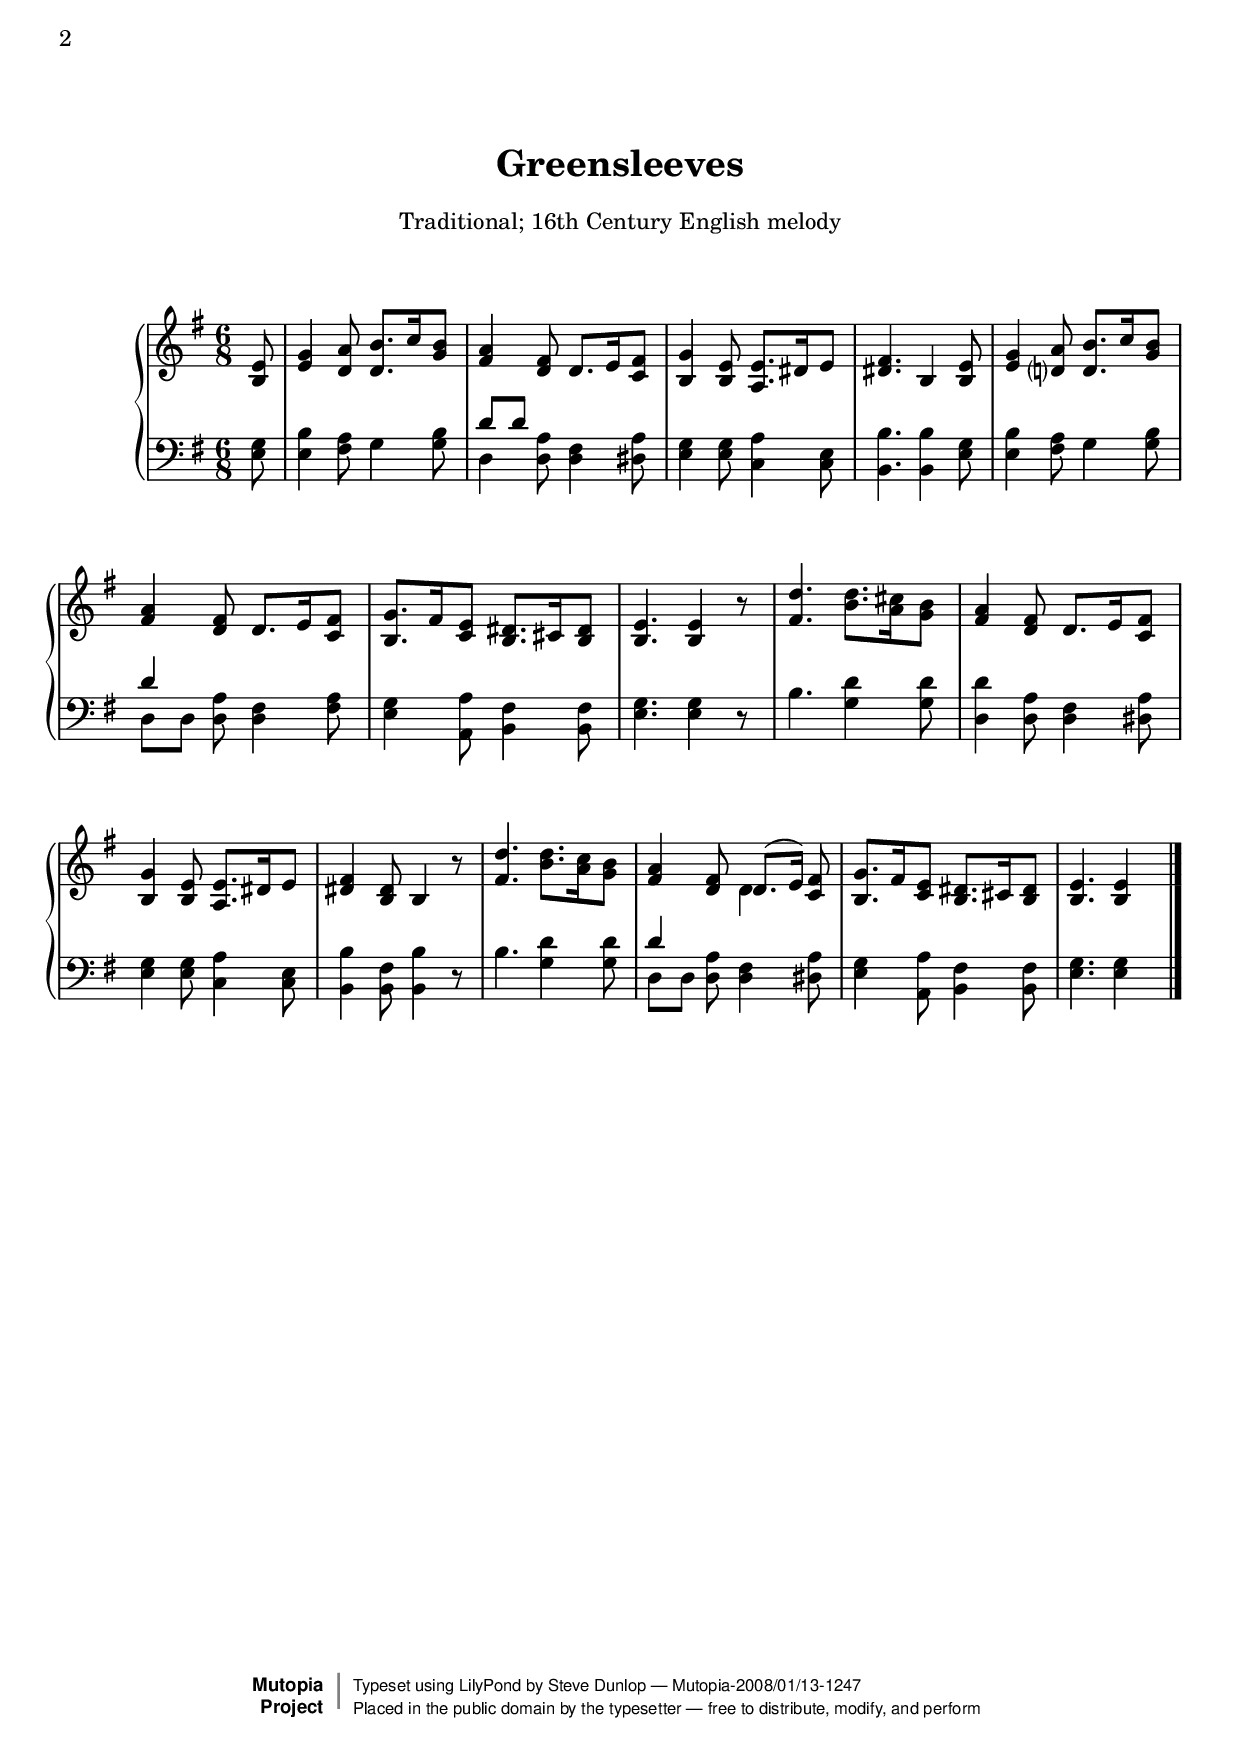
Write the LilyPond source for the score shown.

\version "2.18.0"

\header {
	title = "Greensleeves"
	composer = \markup { \fill-line { \pad-to-box #'(0 . 0) #'(0 . 5) { "Traditional; 16th Century English melody" }}}
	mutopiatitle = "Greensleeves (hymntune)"
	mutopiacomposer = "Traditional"
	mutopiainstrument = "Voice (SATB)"
	date = ""
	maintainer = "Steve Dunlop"
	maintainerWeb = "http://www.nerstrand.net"
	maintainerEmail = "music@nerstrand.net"
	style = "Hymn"
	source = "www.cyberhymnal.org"
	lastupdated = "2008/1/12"
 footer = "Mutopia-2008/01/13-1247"
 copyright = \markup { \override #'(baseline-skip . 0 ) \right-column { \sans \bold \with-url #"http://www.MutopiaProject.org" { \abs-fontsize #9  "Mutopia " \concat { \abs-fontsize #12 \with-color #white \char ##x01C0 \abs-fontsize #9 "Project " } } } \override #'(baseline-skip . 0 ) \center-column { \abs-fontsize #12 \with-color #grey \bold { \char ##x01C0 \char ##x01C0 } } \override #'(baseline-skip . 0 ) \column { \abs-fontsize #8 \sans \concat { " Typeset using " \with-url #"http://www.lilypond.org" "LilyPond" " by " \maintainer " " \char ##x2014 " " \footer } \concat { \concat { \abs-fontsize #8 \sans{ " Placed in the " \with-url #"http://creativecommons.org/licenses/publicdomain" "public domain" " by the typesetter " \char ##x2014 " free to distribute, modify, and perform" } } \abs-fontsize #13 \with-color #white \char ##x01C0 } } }
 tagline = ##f
}

% #(set-default-paper-size "letter")

Soprano = { \time 6/8 \partial 8  { \key g \major e'8 g'4 a'8 b'8. c''16 b'8 a'4 fis'8 d'8. e'16 fis'8 g'4 e'8 e'8. dis'16 e'8 fis'4. b4 e'8 g'4 a'8 b'8. c''16 b'8 a'4 fis'8 d'8. e'16 fis'8 g'8. fis'16 e'8 dis'8. cis'16 dis'8 e'4. e'4 r8 d''4. d''8. cis''16 b'8 a'4 fis'8 d'8. e'16 fis'8 g'4 e'8 e'8. dis'16 e'8 fis'4 dis'8 b4 r8 d''4. d''8. c''16 b'8 a'4 fis'8 d'8. ( e'16 ) fis'8 g'8. fis'16 e'8 dis'8. cis'16 dis'8 e'4. e'4 s8  \bar "|." } }
Alto = { { \key g \major b8 e'4 d'8 d'8. c''16 g'8 fis'4 d'8 d'8. e'16 c'8 b4 b8 a8. dis'16 e'8 dis'4. b4 b8 e'4 d'8 d'8. c''16 g'8 fis'4 d'8 d'8. e'16 c'8 b8. fis'16 c'8 b8. cis'16 b8 b4. b4 r8 fis'4. b'8. a'16 g'8 fis'4 d'8 d'8. e'16 c'8 b4 b8 a8. dis'16 e'8 dis'4 b8 b4 r8 fis'4. b'8. a'16 g'8 fis'4 d'8 d'4 c'8 b8. fis'16 c'8 b8. cis'16 b8 b4. b4 s8  \bar "|." } }
Tenor = { { \key g \major g8 b4 a8 g4 b8 d' d' a fis4 a8 g4 g8 a4 e8 b4. b4 g8 b4 a8 g4 b8 d'4 a8 fis4 a8 g4 a8 fis4 fis8 g4. g4 r8 b4. d'4 d'8 d'4 a8 fis4 a8 g4 g8 a4 e8 b4 fis8 b4 r8 b4. d'4 d'8 d'4 a8 fis4 a8 g4 a8 fis4 fis8 g4. g4 s8  \bar "|." } }
Bass = { { \key g \major e8 e4 fis8 g4 g8 d4 d8 d4 dis8 e4 e8 c4 c8 b,4. b,4 e8 e4 fis8 g4 g8 d d d d4 fis8 e4 a,8 b,4 b,8 e4. e4 r8 b4. g4 g8 d4 d8 d4 dis8 e4 e8 c4 c8 b,4 b,8 b,4 r8 b4. g4 g8 d d d d4 dis8 e4 a,8 b,4 b,8 e4. e4 s8  \bar "|." } }


  \score {
    \context GrandStaff \with {
    \override StaffGrouper.staff-staff-spacing.basic-distance = #11
  }
    <<
      \context Staff = upper <<
        \set Staff.printPartCombineTexts = ##f
        \partcombine
        {   \accidentalStyle modern-cautionary \Soprano }
        { \Alto}
      >>  
      \context Staff = lower <<
        \set Staff.printPartCombineTexts = ##f
        \clef bass
        \partcombine	
        {  \accidentalStyle modern-cautionary \Tenor }
        { \Bass }
      >>  
    >>
\midi { }
\layout {
    \context {
    \Score
    % defaults
    % (shortest-duration-space . 2.0)
    % (spacing-increment . 1.2)
    % (base-shortest-duration . ,(ly:make-moment 1/8))
    % tighter spacing
    \override SpacingSpanner.shortest-duration-space = #2.8
    \override SpacingSpanner.spacing-increment = #0.6
    \override SpacingSpanner.base-shortest-duration = #(ly:make-moment 1/8)
    \remove "Bar_number_engraver"
  }
  }
}
\paper {  
  first-page-number = 2
  print-first-page-number = ##t 
  top-markup-spacing #'padding = #10
  markup-system-spacing #'padding = #7
  system-system-spacing #'basic-distance = #14
}

% -- ABC Source file follows --
%X:1
%T:Greensleeves
%M:6/8
%L:1/8
%C:Traditional; 16th Century English melody
%Q:1/4=70
%F:greensleeves.abc
%N:Public domain
%G
%S:From www.cyberhymnal.org and crosschecked against other sources
%K:G
%I:Partial=8 Title=What Child is This
%V:1
%E2G4A2B3c1B2A4F2D3E1F2G4E2E3^D1E2F6B,4E2G4A2B3c1B2A4F2D3E1F2G3F1E2^D3^C1^D2E6E4z2d6d3^c1B2A4F2D3E1F2G4E2E3^D1E2F4^D2B,4z2d6d3=c1B2A4F2D3-E1F2G3F1E2^D3^C1^D2E6E4
%V:2
%B,2E4D2D3c1G2F4D2D3E1C2B,4B,2A,3^D1E2^D6B,4B,2E4=D2D3c1G2F4D2D3E1C2B,3F1C2B,3^C1B,2B,6B,4z2F6B3A1G2F4=D2D3E1=C2B,4B,2A,3^D1E2^D4B,2B,4z2F6B3A1G2F4=D2D4C2B,3F1C2B,3^C1B,2B,6B,4
%V:3
%G,2B,4A,2G,4B,2=D2-D2A,2F,4A,2G,4G,2A,4E,2B,6B,4G,2B,4A,2G,4B,2D4A,2F,4A,2G,4A,2F,4F,2G,6G,4z2B,6D4D2D4A,2F,4A,2G,4G,2A,4E,2B,4F,2B,4z2B,6D4D2D4A,2F,4A,2G,4A,2F,4F,2G,6G,4
%V:4
%E,2E,4F,2G,4G,2D,4D,2D,4^D,2E,4E,2C,4C,2B,,6B,,4E,2E,4F,2G,4G,2=D,2-D,2D,2D,4F,2E,4A,,2B,,4B,,2E,6E,4z2B,6G,4G,2D,4D,2D,4^D,2E,4E,2C,4C,2B,,4B,,2B,,4z2B,6G,4G,2=D,2-D,2D,2D,4^D,2E,4A,,2B,,4B,,2E,6E,4
%E,2E,4F,2G,4G,2D,4D,2D,4^D,2E,4E,2C,4C,2B,,6B,,4E,2E,4F,2G,4G,2=D,2-D,2D,2D,4F,2E,4A,,2B,,4B,,2E,6E,4z2B,6G,4G,2D,4D,2D,4^D,2E,4E,2C,4C,2B,,4B,,2B,,4z2B,6G,4G,2=D,2-D,2D,2D,4^D,2E,4A,,2B,,4B,,2E,6E,4
